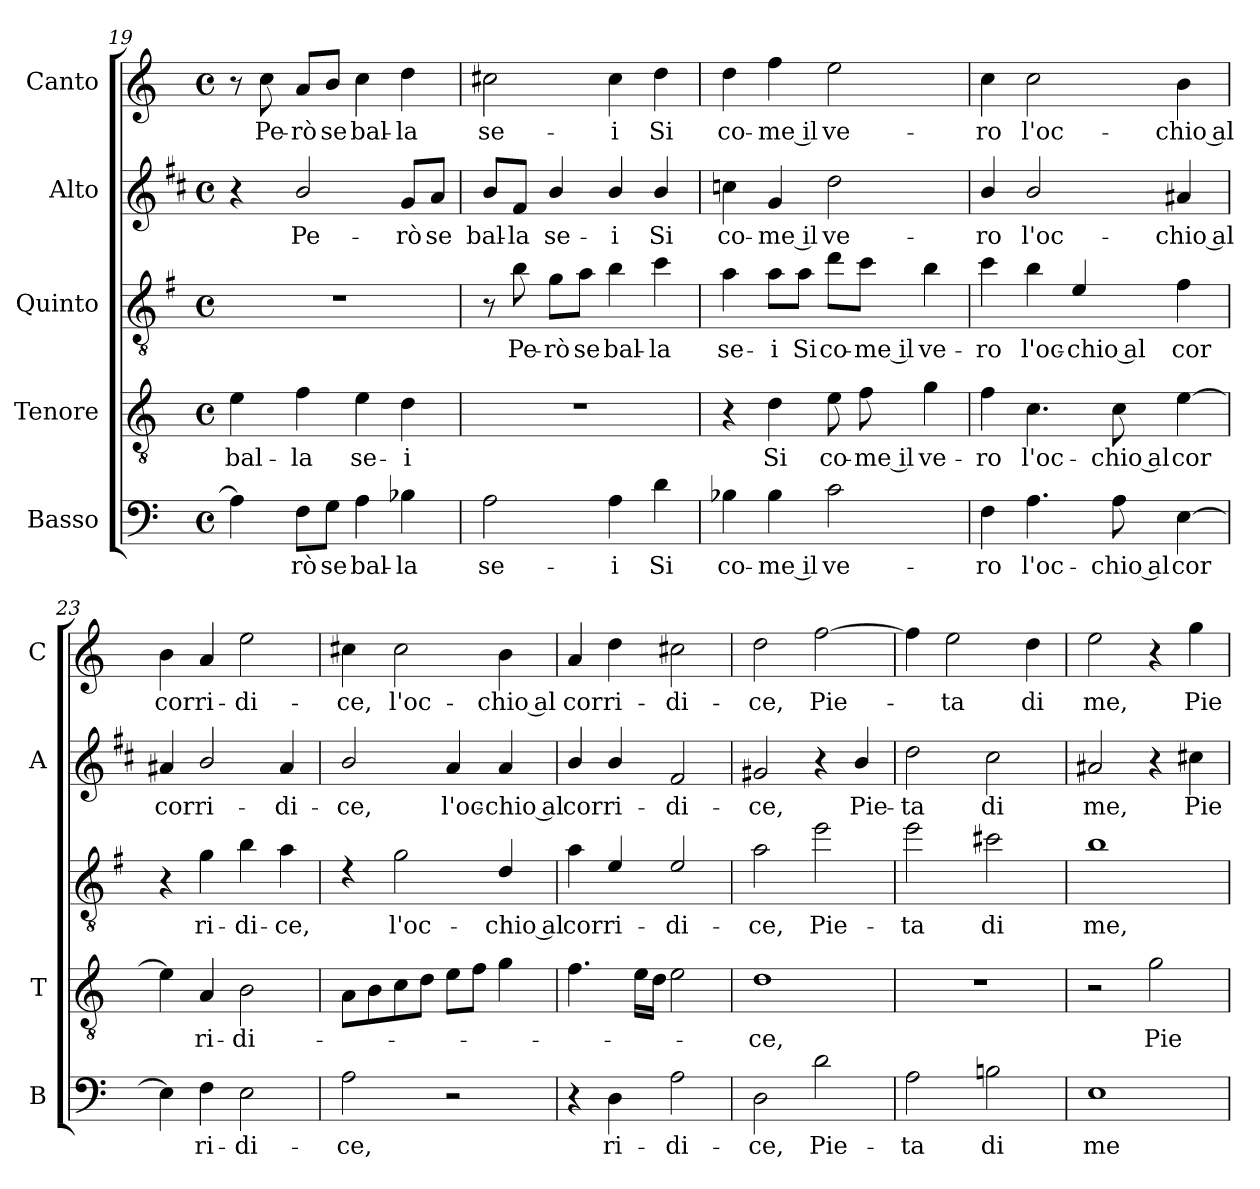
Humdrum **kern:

**kern	**text	**kern	**text	**kern	**text	**kern	**text	**kern	**text
*part5	*part5	*part4	*part4	*part3	*part3	*part2	*part2	*part1	*part1
*staff5	*staff5	*staff4	*staff4	*staff3	*staff3	*staff2	*staff2	*staff1	*staff1
*I"Basso	*	*I"Tenore	*	*I"Quinto	*	*I"Alto	*	*I"Canto	*
*I'B	*	*I'T	*	*	*	*I'A	*	*I'C	*
*clefF4	*	*clefGv2	*	*clefGv2	*	*clefG2	*	*clefG2	*
*	*	*	*	*ITrd4c7	*	*ITrd1c2	*	*	*
*k[]	*	*k[]	*	*k[]	*	*k[]	*	*k[]	*
*C:	*	*C:	*	*C:	*	*C:	*	*C:	*
*M4/4	*	*M4/4	*	*M4/4	*	*M4/4	*	*M4/4	*
*met(c)	*	*met(c)	*	*met(c)	*	*met(c)	*	*met(c)	*
=19	=19	=19	=19	=19	=19	=19	=19	=19	=19
!	!	!	!LO:LY:b	!	!	!	!	!	!
4A\]	.	4e\	bal-	1r	.	4r	.	8r	.
!	!	!	!	!	!	!	!	!	!LO:LY:b
.	.	.	.	.	.	.	.	8cc\	Pe-
!	!LO:LY:b	!	!LO:LY:b	!	!	!	!LO:LY:b	!	!LO:LY:b
8F\L	-rò	4f\	-la	.	.	2a/	Pe-	8a/L	-rò
!	!LO:LY:b	!	!	!	!	!	!	!	!LO:LY:b
8G\J	se	.	.	.	.	.	.	8b/J	se
!	!LO:LY:b	!	!LO:LY:b	!	!	!	!	!	!LO:LY:b
4A\	bal-	4e\	se-	.	.	.	.	4cc\	bal-
!	!LO:LY:b	!	!LO:LY:b	!	!	!	!LO:LY:b	!	!LO:LY:b
4B-X\	-la	4d\	-i	.	.	8f/L	-rò	4dd\	-la
!	!	!	!	!	!	!	!LO:LY:b	!	!
.	.	.	.	.	.	8g/J	se	.	.
=20	=20	=20	=20	=20	=20	=20	=20	=20	=20
!	!LO:LY:b	!	!	!	!	!	!LO:LY:b	!	!LO:LY:b
2A\	se-	1r	.	8r	.	8a/L	bal-	2cc#X\	se-
!	!	!	!	!	!LO:LY:b	!	!LO:LY:b	!	!
.	.	.	.	8e\	Pe-	8e/J	-la	.	.
!	!	!	!	!	!LO:LY:b	!	!LO:LY:b	!	!
.	.	.	.	8c\L	-rò	4a/	se-	.	.
!	!	!	!	!	!LO:LY:b	!	!	!	!
.	.	.	.	8d\J	se	.	.	.	.
!	!LO:LY:b	!	!	!	!LO:LY:b	!	!LO:LY:b	!	!LO:LY:b
4A\	-i	.	.	4e\	bal-	4a/	-i	4cc#\	-i
!	!LO:LY:b	!	!	!	!LO:LY:b	!	!LO:LY:b	!	!LO:LY:b
4d\	Si	.	.	4f\	-la	4a/	Si	4dd\	Si
=21	=21	=21	=21	=21	=21	=21	=21	=21	=21
!	!LO:LY:b	!	!	!	!LO:LY:b	!	!LO:LY:b	!	!LO:LY:b
4B-X\	co-	4r	.	4d\	se-	4b-X\	co-	4dd\	co-
!	!LO:LY:b	!	!LO:LY:b	!	!LO:LY:b	!	!LO:LY:b	!	!LO:LY:b
4B-\	-me il	4d\	Si	8d\L	-i	4f/	-me il	4ff\	-me il
!	!	!	!	!	!LO:LY:b	!	!	!	!
.	.	.	.	8d\J	Si	.	.	.	.
!	!LO:LY:b	!	!LO:LY:b	!	!LO:LY:b	!	!LO:LY:b	!	!LO:LY:b
2c\	ve-	8e\	co-	8g\L	co-	2cc\	ve-	2ee\	ve-
!	!	!	!LO:LY:b	!	!LO:LY:b	!	!	!	!
.	.	8f\	-me il	8f\J	-me il	.	.	.	.
!	!	!	!LO:LY:b	!	!LO:LY:b	!	!	!	!
.	.	4g\	ve-	4e\	ve-	.	.	.	.
!!LO:LB:g=z
=22	=22	=22	=22	=22	=22	=22	=22	=22	=22
!	!LO:LY:b	!	!LO:LY:b	!	!LO:LY:b	!	!LO:LY:b	!	!LO:LY:b
4F\	-ro	4f\	-ro	4f\	-ro	4a/	-ro	4cc\	-ro
!	!LO:LY:b	!	!LO:LY:b	!	!LO:LY:b	!	!LO:LY:b	!	!LO:LY:b
4.A\	l'oc-	4.c\	l'oc-	4e\	l'oc-	2a/	l'oc-	2cc\	l'oc-
!	!	!	!	!	!LO:LY:b	!	!	!	!
.	.	.	.	4A/	-chio al	.	.	.	.
!	!LO:LY:b	!	!LO:LY:b	!	!	!	!	!	!
8A\	-chio al	8c\	-chio al	.	.	.	.	.	.
!	!LO:LY:b	!	!LO:LY:b	!	!LO:LY:b	!	!LO:LY:b	!	!LO:LY:b
[4E\	cor	[4e\	cor	4B\	cor	4g#X/	-chio al	4b\	-chio al
=23	=23	=23	=23	=23	=23	=23	=23	=23	=23
!	!	!	!	!	!	!	!LO:LY:b	!	!LO:LY:b
4E\]	.	4e\]	.	4r	.	4g#X/	cor	4b\	cor
!	!LO:LY:b	!	!LO:LY:b	!	!LO:LY:b	!	!LO:LY:b	!	!LO:LY:b
4F\	ri-	4A/	ri-	4c\	ri-	2a/	ri-	4a/	ri-
!	!LO:LY:b	!	!LO:LY:b	!	!LO:LY:b	!	!	!	!LO:LY:b
2E\	-di-	2B\	-di-	4e\	-di-	.	.	2ee\	-di-
!	!	!	!	!	!LO:LY:b	!	!LO:LY:b	!	!
.	.	.	.	4d\	-ce,	4g#/	-di-	.	.
=24	=24	=24	=24	=24	=24	=24	=24	=24	=24
!	!LO:LY:b	!	!	!	!	!	!LO:LY:b	!	!LO:LY:b
2A\	-ce,	8A\L	.	4rc	.	2a/	-ce,	4cc#X\	-ce,
.	.	8B\	.	.	.	.	.	.	.
!	!	!	!	!	!LO:LY:b	!	!	!	!LO:LY:b
.	.	8c\	.	2c\	l'oc-	.	.	2cc#\	l'oc-
.	.	8d\J	.	.	.	.	.	.	.
!	!	!	!	!	!	!	!LO:LY:b	!	!
2r	.	8e\L	.	.	.	4g/	l'oc-	.	.
.	.	8f\J	.	.	.	.	.	.	.
!	!	!	!	!	!LO:LY:b	!	!LO:LY:b	!	!LO:LY:b
.	.	4g\	.	4G/	-chio al	4g/	-chio al	4b\	-chio al
=25	=25	=25	=25	=25	=25	=25	=25	=25	=25
!	!	!	!	!	!LO:LY:b	!	!LO:LY:b	!	!LO:LY:b
4r	.	4.f\	.	4d\	cor	4a/	cor	4a/	cor
!	!LO:LY:b	!	!	!	!LO:LY:b	!	!LO:LY:b	!	!LO:LY:b
4D\	ri-	.	.	4A/	ri-	4a/	ri-	4dd\	ri-
.	.	16e\LL	.	.	.	.	.	.	.
.	.	16d\JJ	.	.	.	.	.	.	.
!	!LO:LY:b	!	!	!	!LO:LY:b	!	!LO:LY:b	!	!LO:LY:b
2A\	-di-	2e\	.	2A/	-di-	2e/	-di-	2cc#X\	-di-
=26	=26	=26	=26	=26	=26	=26	=26	=26	=26
!	!LO:LY:b	!	!LO:LY:b	!	!LO:LY:b	!	!LO:LY:b	!	!LO:LY:b
2D\	-ce,	1d	-ce,	2d\	-ce,	2f#X/	-ce,	2dd\	-ce,
!	!LO:LY:b	!	!	!	!LO:LY:b	!	!	!	!LO:LY:b
2d\	Pie-	.	.	2a\	Pie-	4r	.	[2ff\	Pie-
!	!	!	!	!	!	!	!LO:LY:b	!	!
.	.	.	.	.	.	4a/	Pie-	.	.
=27	=27	=27	=27	=27	=27	=27	=27	=27	=27
!	!LO:LY:b	!	!	!	!LO:LY:b	!	!LO:LY:b	!	!
2A\	-ta	1r	.	2a\	-ta	2cc\	-ta	4ff\]	.
!	!	!	!	!	!	!	!	!	!LO:LY:b
.	.	.	.	.	.	.	.	2ee\	-ta
!	!LO:LY:b	!	!	!	!LO:LY:b	!	!LO:LY:b	!	!
2Bni\	di	.	.	2f#X\	di	2b\	di	.	.
!	!	!	!	!	!	!	!	!	!LO:LY:b
.	.	.	.	.	.	.	.	4dd\	di
=28	=28	=28	=28	=28	=28	=28	=28	=28	=28
!	!LO:LY:b	!	!	!	!LO:LY:b	!	!LO:LY:b	!	!LO:LY:b
1E	me	2r	.	1e	me,	2g#X/	me,	2ee\	me,
!	!	!	!LO:LY:b	!	!	!	!	!	!
.	.	2g\	Pie-	.	.	4r	.	4r	.
!	!	!	!	!	!	!	!LO:LY:b	!	!LO:LY:b
.	.	.	.	.	.	4bni\	Pie-	4gg\	Pie-
=	=	=	=	=	=	=	=	=	=
*-	*-	*-	*-	*-	*-	*-	*-	*-	*-
